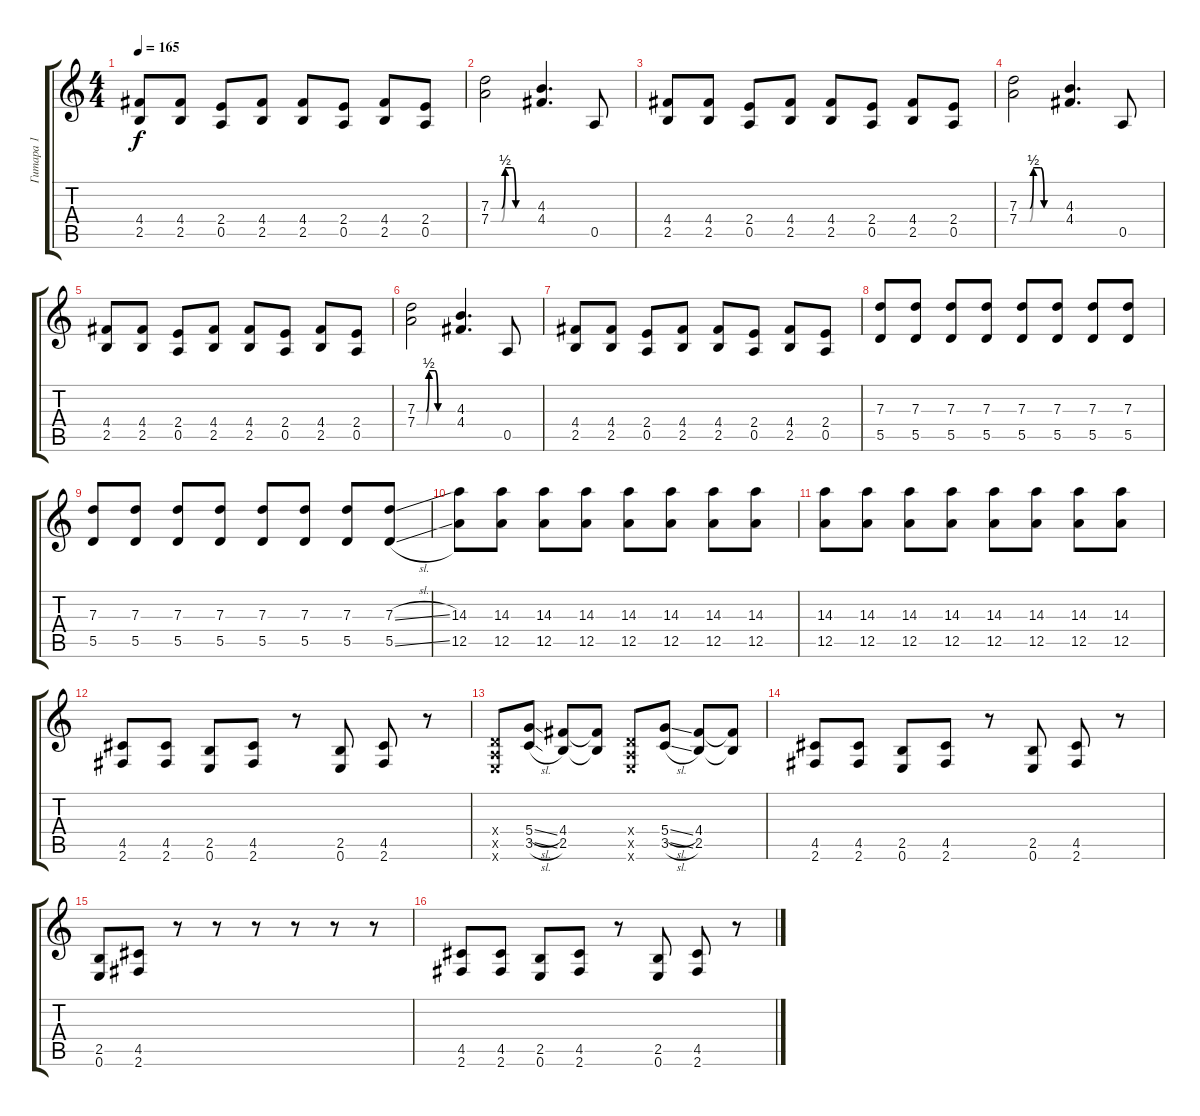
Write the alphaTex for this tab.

\track ("Гитара 1" "Гитара 1") {instrument distortionguitar}
\staff {score tabs}
\tuning (E4 B3 G3 D3 A2 E2) {hide}
\ts (4 4)
\tempo 165
\clef g2
\ks c
(4.4 2.5).8{dy f} (4.4 2.5).8 (2.4 0.5).8 (4.4 2.5).8 (4.4 2.5).8 (2.4 0.5).8 (4.4 2.5).8 (2.4 0.5).8 |
(7.3{be (custom 0 0 15 0 20 2 30 2 35 0 60 0)} 7.4{be (custom 0 0 10 0 15 0 20 2 30 2 35 0 60 0)}).2 (4.3 4.4).4{d} 0.5.8 |
(4.4 2.5).8 (4.4 2.5).8 (2.4 0.5).8 (4.4 2.5).8 (4.4 2.5).8 (2.4 0.5).8 (4.4 2.5).8 (2.4 0.5).8 |
(7.3{be (custom 0 0 15 0 20 2 30 2 35 0 60 0)} 7.4{be (custom 0 0 10 0 15 0 20 2 30 2 35 0 60 0)}).2 (4.3 4.4).4{d} 0.5.8 |
(4.4 2.5).8 (4.4 2.5).8 (2.4 0.5).8 (4.4 2.5).8 (4.4 2.5).8 (2.4 0.5).8 (4.4 2.5).8 (2.4 0.5).8 |
(7.3{be (custom 0 0 15 0 20 2 30 2 35 0 60 0)} 7.4{be (custom 0 0 10 0 15 0 20 2 30 2 35 0 60 0)}).2 (4.3 4.4).4{d} 0.5.8 |
(4.4 2.5).8 (4.4 2.5).8 (2.4 0.5).8 (4.4 2.5).8 (4.4 2.5).8 (2.4 0.5).8 (4.4 2.5).8 (2.4 0.5).8 |
(7.3 5.5).8 (7.3 5.5).8 (7.3 5.5).8 (7.3 5.5).8 (7.3 5.5).8 (7.3 5.5).8 (7.3 5.5).8 (7.3 5.5).8 |
(7.3 5.5).8 (7.3 5.5).8 (7.3 5.5).8 (7.3 5.5).8 (7.3 5.5).8 (7.3 5.5).8 (7.3 5.5).8 (7.3{sl} 5.5{sl}).8 |
(14.3 12.5).8 (14.3 12.5).8 (14.3 12.5).8 (14.3 12.5).8 (14.3 12.5).8 (14.3 12.5).8 (14.3 12.5).8 (14.3 12.5).8 |
(14.3 12.5).8 (14.3 12.5).8 (14.3 12.5).8 (14.3 12.5).8 (14.3 12.5).8 (14.3 12.5).8 (14.3 12.5).8 (14.3 12.5).8 |
(4.5 2.6).8 (4.5 2.6).8 (2.5 0.6).8 (4.5 2.6).8 r.8 (2.5 0.6).8 (4.5 2.6).8 r.8 |
(0.4{x} 0.5{x} 0.6{x}).8 (5.4{sl} 3.5{sl}).8 (4.4 2.5).8 (4.4{t} 2.5{t}).8 (0.4{x} 0.5{x} 0.6{x}).8 (5.4{sl} 3.5{sl}).8 (4.4 2.5).8 (4.4{t} 2.5{t}).8 |
(4.5 2.6).8 (4.5 2.6).8 (2.5 0.6).8 (4.5 2.6).8 r.8 (2.5 0.6).8 (4.5 2.6).8 r.8 |
(2.5 0.6).8 (4.5 2.6).8 r.8 r.8 r.8 r.8 r.8 r.8 |
(4.5 2.6).8 (4.5 2.6).8 (2.5 0.6).8 (4.5 2.6).8 r.8 (2.5 0.6).8 (4.5 2.6).8 r.8
